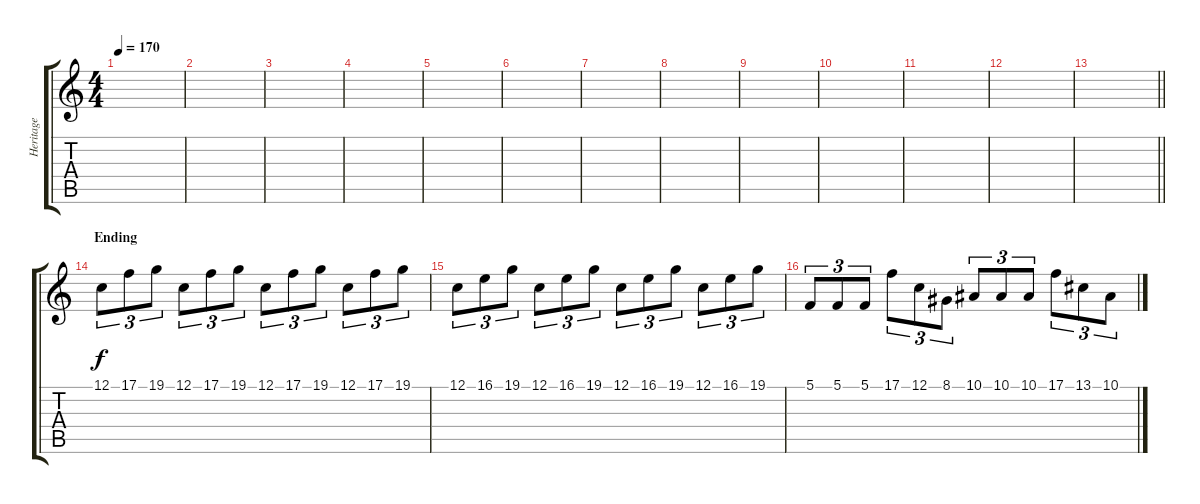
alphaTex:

\track ("Heritage" "Heritage") {instrument shamisen}
\staff {score tabs}
\tuning (C4 G3 Eb3 Bb2 F2 C2) {hide}
\ts (4 4)
\tempo 170
\clef g2
\ks c
|
|
|
|
|
|
|
|
|
|
|
|
\barLineRight lightlight
|
\section ("" "Ending")
12.1.8{tu (3 2)} 17.1.8{tu (3 2)} 19.1.8{tu (3 2)} 12.1.8{tu (3 2)} 17.1.8{tu (3 2)} 19.1.8{tu (3 2)} 12.1.8{tu (3 2)} 17.1.8{tu (3 2)} 19.1.8{tu (3 2)} 12.1.8{tu (3 2)} 17.1.8{tu (3 2)} 19.1.8{tu (3 2)} |
12.1.8{tu (3 2)} 16.1.8{tu (3 2)} 19.1.8{tu (3 2)} 12.1.8{tu (3 2)} 16.1.8{tu (3 2)} 19.1.8{tu (3 2)} 12.1.8{tu (3 2)} 16.1.8{tu (3 2)} 19.1.8{tu (3 2)} 12.1.8{tu (3 2)} 16.1.8{tu (3 2)} 19.1.8{tu (3 2)} |
5.1.8{tu (3 2)} 5.1.8{tu (3 2)} 5.1.8{tu (3 2)} 17.1.8{tu (3 2)} 12.1.8{tu (3 2)} 8.1.8{tu (3 2)} 10.1.8{tu (3 2)} 10.1.8{tu (3 2)} 10.1.8{tu (3 2)} 17.1.8{tu (3 2)} 13.1.8{tu (3 2)} 10.1.8{tu (3 2)}
